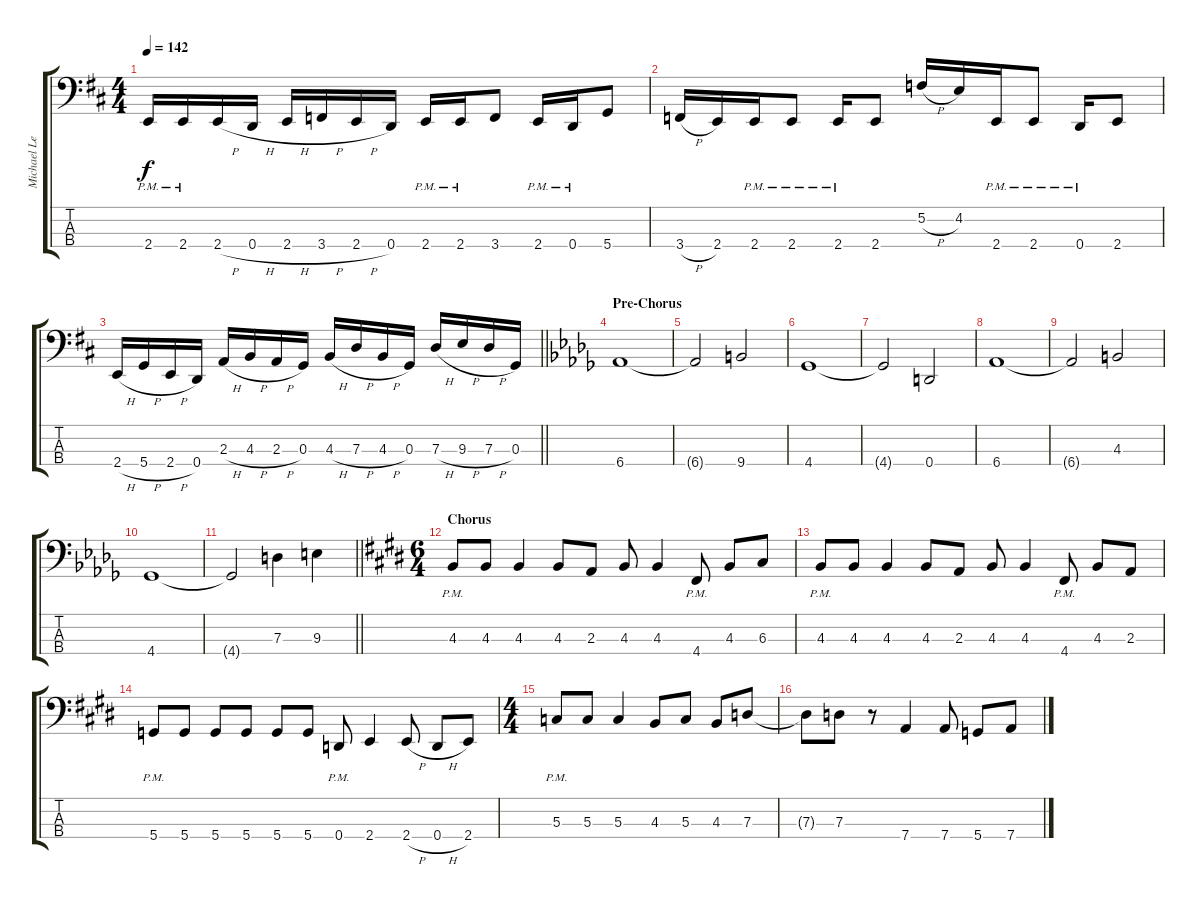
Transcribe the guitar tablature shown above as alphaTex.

\track ("Michael Lepond (bass)" "Michael Le") {instrument electricbassfinger}
\staff {score tabs}
\tuning (F2 C2 G1 D1) {hide}
\ts (4 4)
\tempo 142
\clef f4
\ks bminor
2.4{pm}.16{dy f} 2.4{pm}.16 2.4{h}.16 0.4{h}.16 2.4{h}.16 3.4{h}.16 2.4{h}.16 0.4.16 2.4{pm}.16 2.4{pm}.16 3.4.8 2.4{pm}.16 0.4{pm}.16 5.4.8 |
3.4{h}.16 2.4.16 2.4{pm}.16 2.4{pm}.8 2.4{pm}.16 2.4.8 5.2{h}.16 4.2.16 2.4{pm}.16 2.4{pm}.8 0.4{pm}.16 2.4.8 |
\barLineRight lightlight
2.4{h}.16 5.4{h}.16 2.4{h}.16 0.4.16 2.3{h}.16 4.3{h}.16 2.3{h}.16 0.3.16 4.3{h}.16 7.3{h}.16 4.3{h}.16 0.3.16 7.3{h}.16 9.3{h}.16 7.3{h}.16 0.3.16 |
\section ("" "Pre-Chorus")
\ks bbminor
6.4.1 |
6.4{t}.2 9.4.2 |
4.4.1 |
4.4{t}.2 0.4.2 |
6.4.1 |
6.4{t}.2 4.3.2 |
4.4.1 |
\barLineRight lightlight
4.4{t}.2 7.3.4 9.3.4 |
\ts (6 4)
\section ("" "Chorus")
\ks c#minor
4.3{pm}.8 4.3.8 4.3.4 4.3.8 2.3.8 4.3.8 4.3.4 4.4{pm}.8 4.3.8 6.3.8 |
4.3{pm}.8 4.3.8 4.3.4 4.3.8 2.3.8 4.3.8 4.3.4 4.4{pm}.8 4.3.8 2.3.8 |
5.4{pm}.8 5.4.8 5.4.8 5.4.8 5.4.8 5.4.8 0.4{pm}.8 2.4.4 2.4{h}.8 0.4{h}.8 2.4.8 |
\ts (4 4)
5.3{pm}.8 5.3.8 5.3.4 4.3.8 5.3.8 4.3.8 7.3.8 |
7.3{t}.8 7.3.8 r.8 7.4.4 7.4.8 5.4.8 7.4.8
